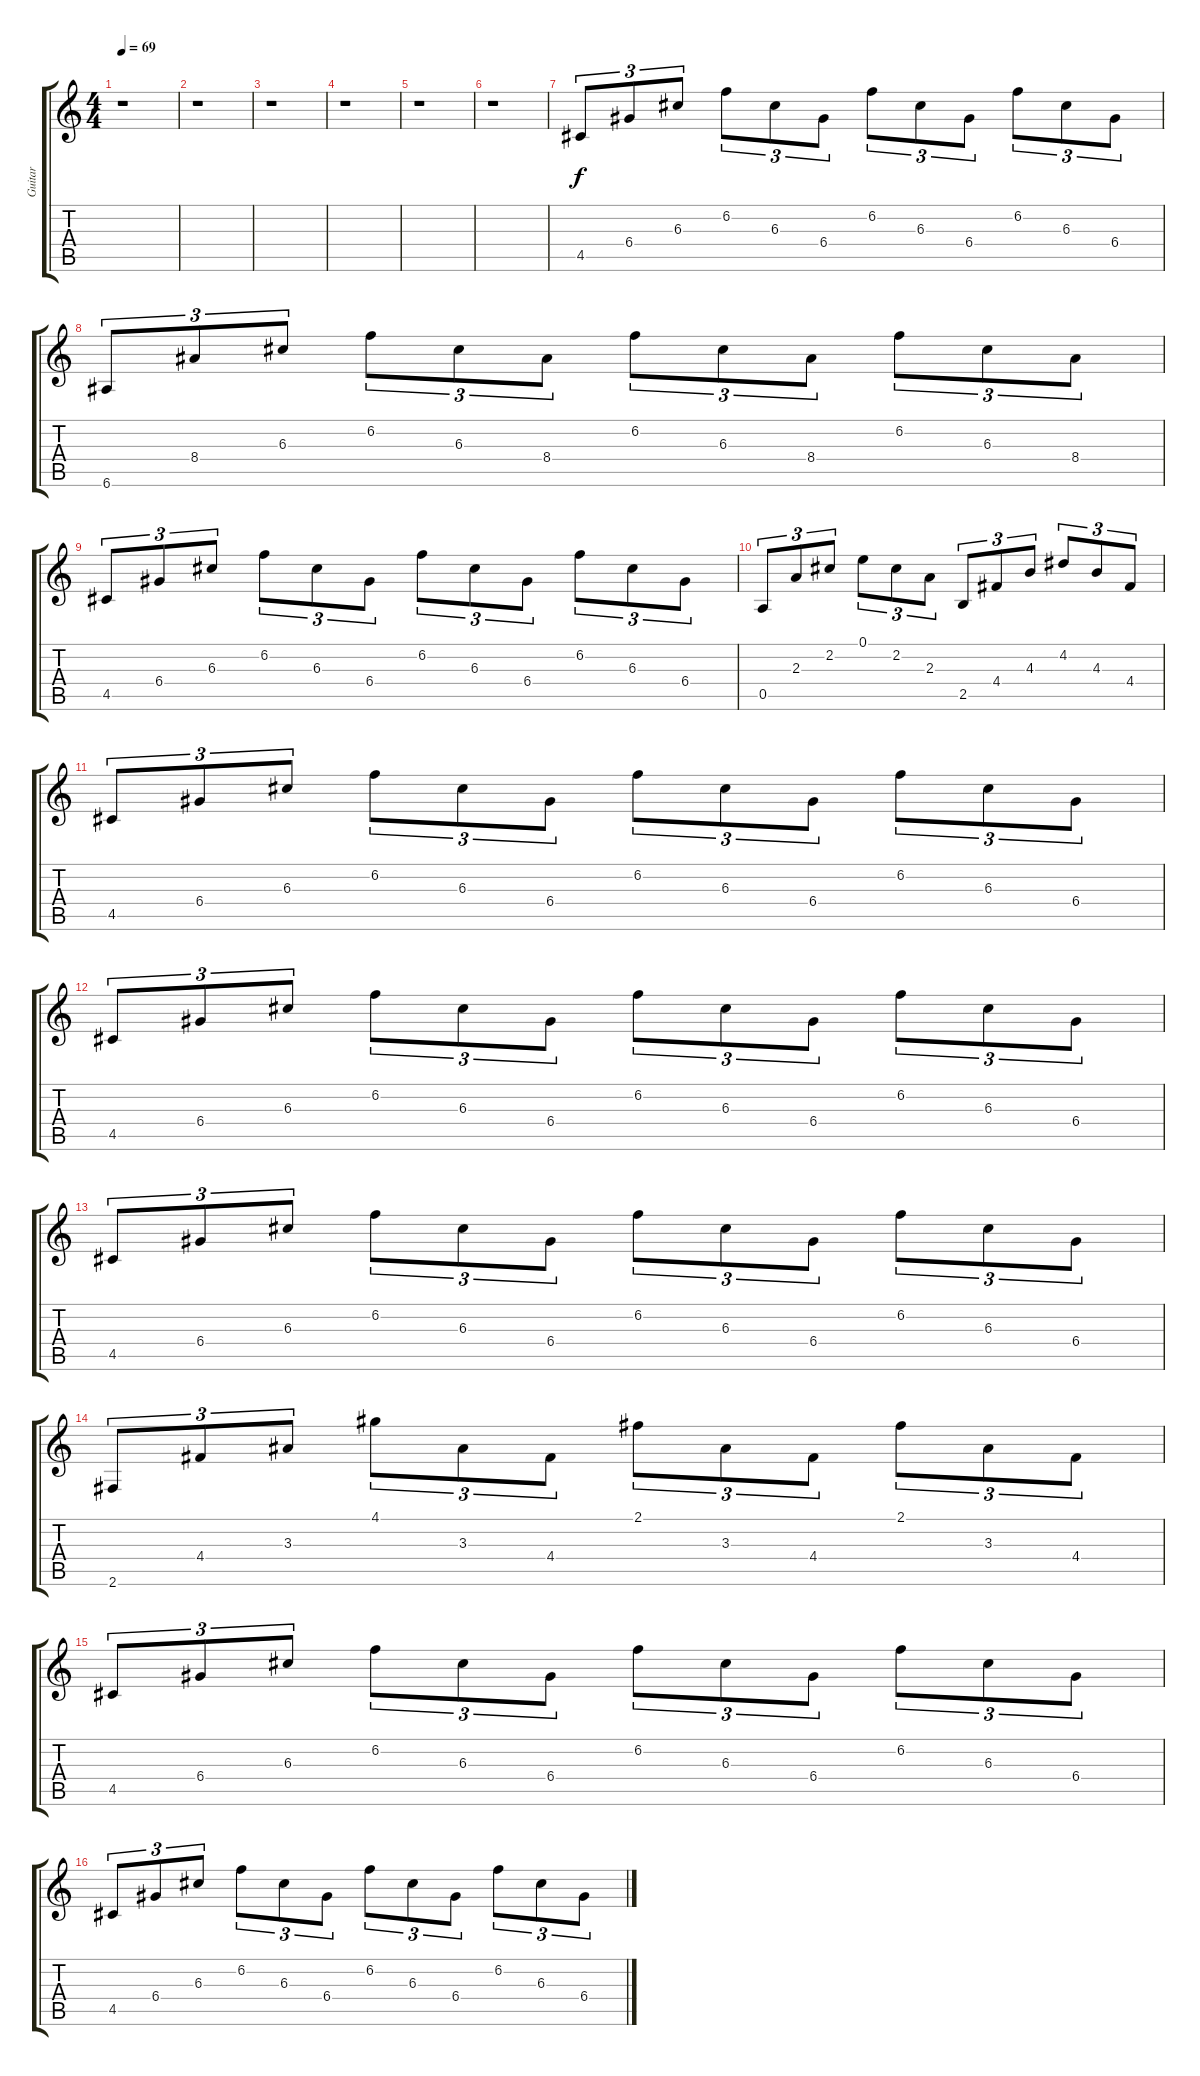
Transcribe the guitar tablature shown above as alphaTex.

\track ("Guitar" "Guitar") {instrument acousticguitarnylon}
\staff {score tabs}
\tuning (E4 B3 G3 D3 A2 E2) {hide}
\ts (4 4)
\tempo 69
\clef g2
\ks c
r.1{dy f instrument acousticguitarnylon} |
r.1 |
r.1 |
r.1 |
r.1 |
r.1 |
4.5.8{tu (3 2)} 6.4.8{tu (3 2)} 6.3.8{tu (3 2)} 6.2.8{tu (3 2)} 6.3.8{tu (3 2)} 6.4.8{tu (3 2)} 6.2.8{tu (3 2)} 6.3.8{tu (3 2)} 6.4.8{tu (3 2)} 6.2.8{tu (3 2)} 6.3.8{tu (3 2)} 6.4.8{tu (3 2)} |
6.6.8{tu (3 2)} 8.4.8{tu (3 2)} 6.3.8{tu (3 2)} 6.2.8{tu (3 2)} 6.3.8{tu (3 2)} 8.4.8{tu (3 2)} 6.2.8{tu (3 2)} 6.3.8{tu (3 2)} 8.4.8{tu (3 2)} 6.2.8{tu (3 2)} 6.3.8{tu (3 2)} 8.4.8{tu (3 2)} |
4.5.8{tu (3 2)} 6.4.8{tu (3 2)} 6.3.8{tu (3 2)} 6.2.8{tu (3 2)} 6.3.8{tu (3 2)} 6.4.8{tu (3 2)} 6.2.8{tu (3 2)} 6.3.8{tu (3 2)} 6.4.8{tu (3 2)} 6.2.8{tu (3 2)} 6.3.8{tu (3 2)} 6.4.8{tu (3 2)} |
0.5.8{tu (3 2)} 2.3.8{tu (3 2)} 2.2.8{tu (3 2)} 0.1.8{tu (3 2)} 2.2.8{tu (3 2)} 2.3.8{tu (3 2)} 2.5.8{tu (3 2)} 4.4.8{tu (3 2)} 4.3.8{tu (3 2)} 4.2.8{tu (3 2)} 4.3.8{tu (3 2)} 4.4.8{tu (3 2)} |
4.5.8{tu (3 2)} 6.4.8{tu (3 2)} 6.3.8{tu (3 2)} 6.2.8{tu (3 2)} 6.3.8{tu (3 2)} 6.4.8{tu (3 2)} 6.2.8{tu (3 2)} 6.3.8{tu (3 2)} 6.4.8{tu (3 2)} 6.2.8{tu (3 2)} 6.3.8{tu (3 2)} 6.4.8{tu (3 2)} |
4.5.8{tu (3 2)} 6.4.8{tu (3 2)} 6.3.8{tu (3 2)} 6.2.8{tu (3 2)} 6.3.8{tu (3 2)} 6.4.8{tu (3 2)} 6.2.8{tu (3 2)} 6.3.8{tu (3 2)} 6.4.8{tu (3 2)} 6.2.8{tu (3 2)} 6.3.8{tu (3 2)} 6.4.8{tu (3 2)} |
4.5.8{tu (3 2)} 6.4.8{tu (3 2)} 6.3.8{tu (3 2)} 6.2.8{tu (3 2)} 6.3.8{tu (3 2)} 6.4.8{tu (3 2)} 6.2.8{tu (3 2)} 6.3.8{tu (3 2)} 6.4.8{tu (3 2)} 6.2.8{tu (3 2)} 6.3.8{tu (3 2)} 6.4.8{tu (3 2)} |
2.6.8{tu (3 2)} 4.4.8{tu (3 2)} 3.3.8{tu (3 2)} 4.1.8{tu (3 2)} 3.3.8{tu (3 2)} 4.4.8{tu (3 2)} 2.1.8{tu (3 2)} 3.3.8{tu (3 2)} 4.4.8{tu (3 2)} 2.1.8{tu (3 2)} 3.3.8{tu (3 2)} 4.4.8{tu (3 2)} |
4.5.8{tu (3 2)} 6.4.8{tu (3 2)} 6.3.8{tu (3 2)} 6.2.8{tu (3 2)} 6.3.8{tu (3 2)} 6.4.8{tu (3 2)} 6.2.8{tu (3 2)} 6.3.8{tu (3 2)} 6.4.8{tu (3 2)} 6.2.8{tu (3 2)} 6.3.8{tu (3 2)} 6.4.8{tu (3 2)} |
4.5.8{tu (3 2)} 6.4.8{tu (3 2)} 6.3.8{tu (3 2)} 6.2.8{tu (3 2)} 6.3.8{tu (3 2)} 6.4.8{tu (3 2)} 6.2.8{tu (3 2)} 6.3.8{tu (3 2)} 6.4.8{tu (3 2)} 6.2.8{tu (3 2)} 6.3.8{tu (3 2)} 6.4.8{tu (3 2)}
